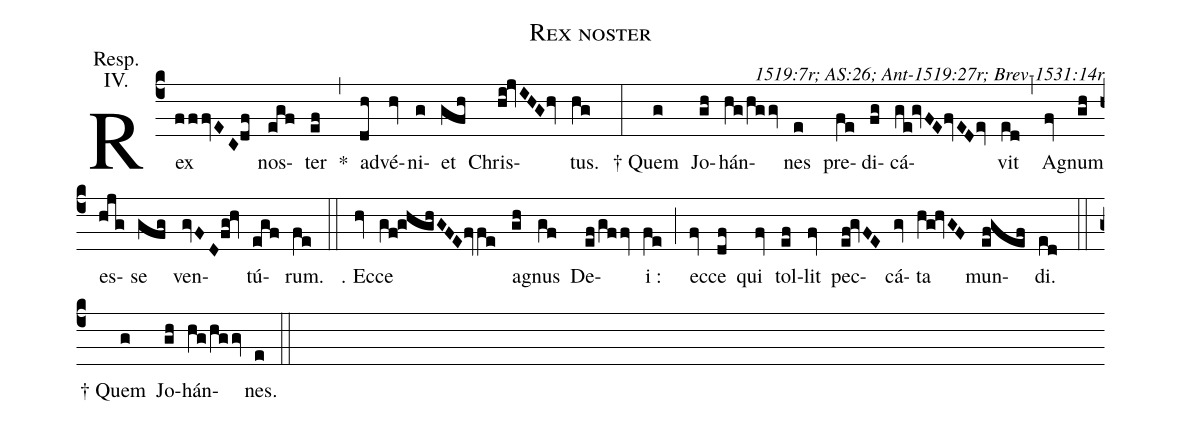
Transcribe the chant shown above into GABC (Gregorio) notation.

name: Rex noster;
commentary: 1519:7r; AS:26; Ant-1519:27r; Brev-1531:14r;
annotation: Resp.;
annotation: IV.;
%%
(c4) Rex(fffvEC/0df) nos(egf)ter(ef) *(,)
ad(dh)vé(hv)ni(g)et(gfh) Chris(hi!jvIHG/0hv)tus.(hg) (:)

<sp>†</sp> Quem(g) Jo(gh)hán(hg/hggv)nes(e) pre(fe)di(fg)cá(ge!gvFE/0fvED/0ev)vit(ed) (,)
Ag(fv)num(gh) es(hjg)se(gfg) ven(gvFD/0fg!hv)tú(egf)rum.(fe) (::)

<sp>℣.</sp> Ec(hv)ce(gf!ghghGFE/0fvfe) ag(gh)nus(gf) De(ef/gffv)i :(fe) (;)
ec(fv)ce(df) qui(fv) tol(ef)lit(fv) pec(ef!gvFE)cá(gv)ta(hg!hvGF) mun(ef@gef)di.(ed) (::)

<sp>†</sp> Quem(g) Jo(gh)hán(hg/hggv)nes.(e) (::)
